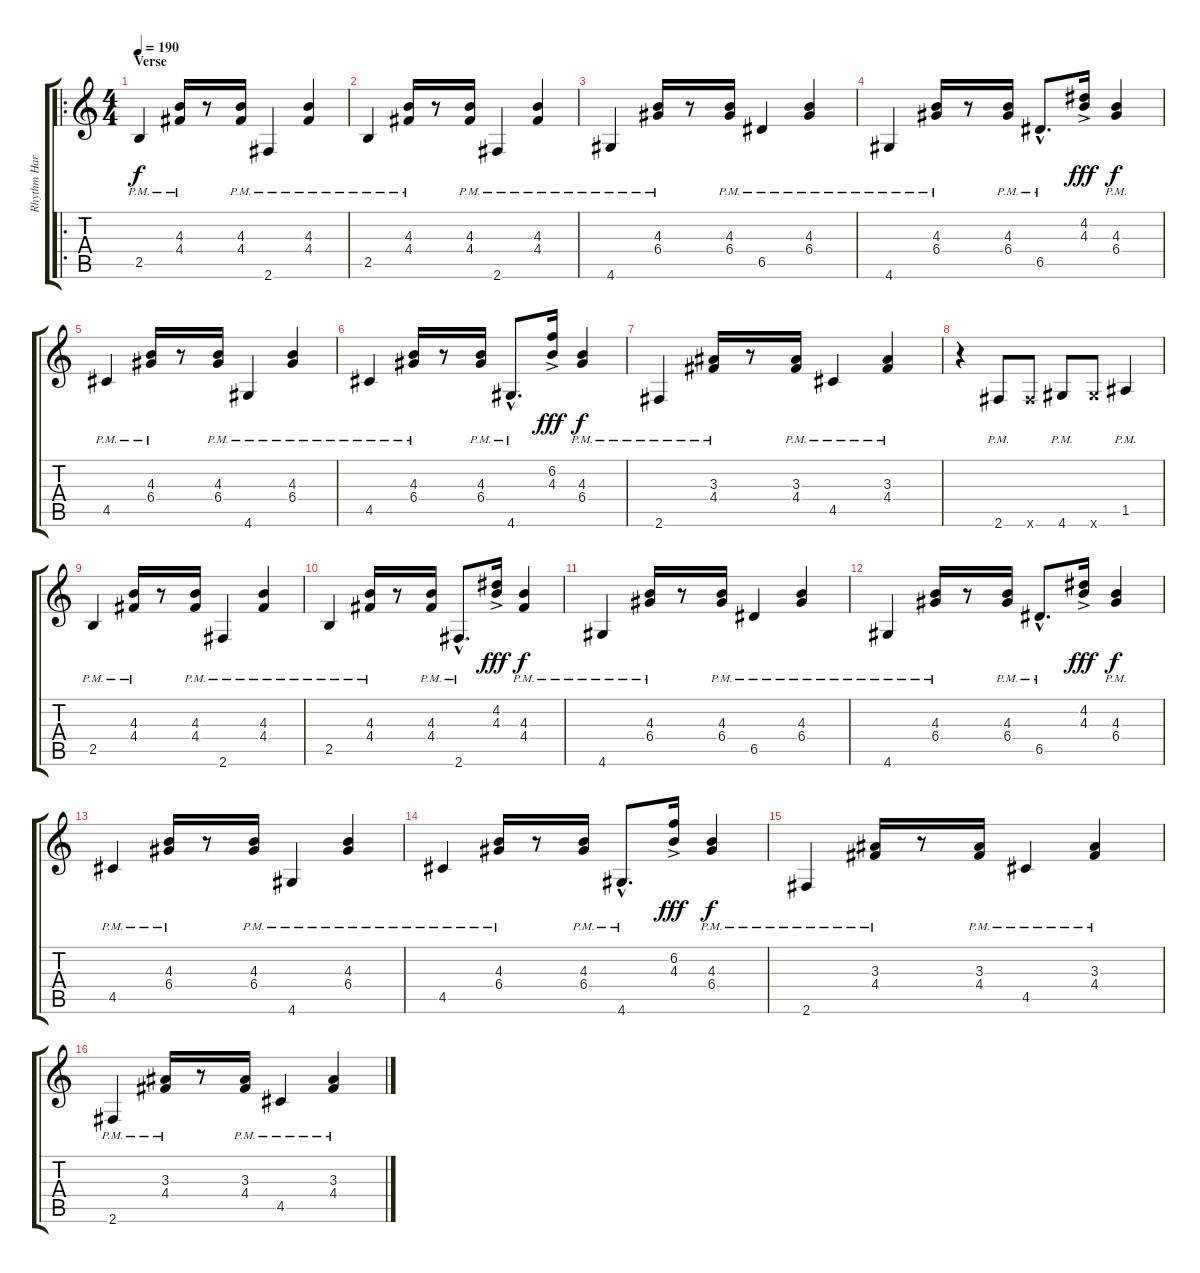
\track ("Rhythm Harmonics" "Rhythm Har") {instrument guitarharmonics}
\staff {score tabs}
\tuning (E4 B3 G3 D3 A2 E2) {hide}
\ro
\ts (4 4)
\section ("" "Verse ")
\tempo 190
\clef g2
\ks c
2.5{pm}.4{dy f} (4.3{pm} 4.4{pm}).16 r.8 (4.3{pm} 4.4{pm}).16 2.6{pm}.4 (4.3{pm} 4.4{pm}).4 |
2.5{pm}.4 (4.3{pm} 4.4{pm}).16 r.8 (4.3{pm} 4.4{pm}).16 2.6{pm}.4 (4.3{pm} 4.4{pm}).4 |
4.6{pm}.4 (4.3{pm} 6.4{pm}).16 r.8 (4.3{pm} 6.4{pm}).16 6.5{pm}.4 (4.3{pm} 6.4{pm}).4 |
4.6{pm}.4 (4.3{pm} 6.4{pm}).16 r.8 (4.3{pm} 6.4{pm}).16 6.5{hac pm}.8{d} (4.2{ac} 4.3{ac}).16{dy fff} (4.3{pm} 6.4{pm}).4{dy f} |
4.5{pm}.4 (4.3{pm} 6.4{pm}).16 r.8 (4.3{pm} 6.4{pm}).16 4.6{pm}.4 (4.3{pm} 6.4{pm}).4 |
4.5{pm}.4 (4.3{pm} 6.4{pm}).16 r.8 (4.3{pm} 6.4{pm}).16 4.6{hac pm}.8{d} (6.2{ac} 4.3{ac}).16{dy fff} (4.3{pm} 6.4{pm}).4{dy f} |
2.6{pm}.4 (3.3{pm} 4.4{pm}).16 r.8 (3.3{pm} 4.4{pm}).16 4.5{pm}.4 (3.3{pm} 4.4{pm}).4 |
r.4 2.6{pm}.8 2.6{x}.8 4.6{pm}.8 4.6{x}.8 1.5{pm}.4 |
2.5{pm}.4 (4.3{pm} 4.4{pm}).16 r.8 (4.3{pm} 4.4{pm}).16 2.6{pm}.4 (4.3{pm} 4.4{pm}).4 |
2.5{pm}.4 (4.3{pm} 4.4{pm}).16 r.8 (4.3{pm} 4.4{pm}).16 2.6{hac pm}.8{d} (4.2{ac} 4.3{ac}).16{dy fff} (4.3{pm} 4.4{pm}).4{dy f} |
4.6{pm}.4 (4.3{pm} 6.4{pm}).16 r.8 (4.3{pm} 6.4{pm}).16 6.5{pm}.4 (4.3{pm} 6.4{pm}).4 |
4.6{pm}.4 (4.3{pm} 6.4{pm}).16 r.8 (4.3{pm} 6.4{pm}).16 6.5{hac pm}.8{d} (4.2{ac} 4.3{ac}).16{dy fff} (4.3{pm} 6.4{pm}).4{dy f} |
4.5{pm}.4 (4.3{pm} 6.4{pm}).16 r.8 (4.3{pm} 6.4{pm}).16 4.6{pm}.4 (4.3{pm} 6.4{pm}).4 |
4.5{pm}.4 (4.3{pm} 6.4{pm}).16 r.8 (4.3{pm} 6.4{pm}).16 4.6{hac pm}.8{d} (6.2{ac} 4.3{ac}).16{dy fff} (4.3{pm} 6.4{pm}).4{dy f} |
2.6{pm}.4 (3.3{pm} 4.4{pm}).16 r.8 (3.3{pm} 4.4{pm}).16 4.5{pm}.4 (3.3{pm} 4.4{pm}).4 |
2.6{pm}.4 (3.3{pm} 4.4{pm}).16 r.8 (3.3{pm} 4.4{pm}).16 4.5{pm}.4 (3.3{pm} 4.4{pm}).4
